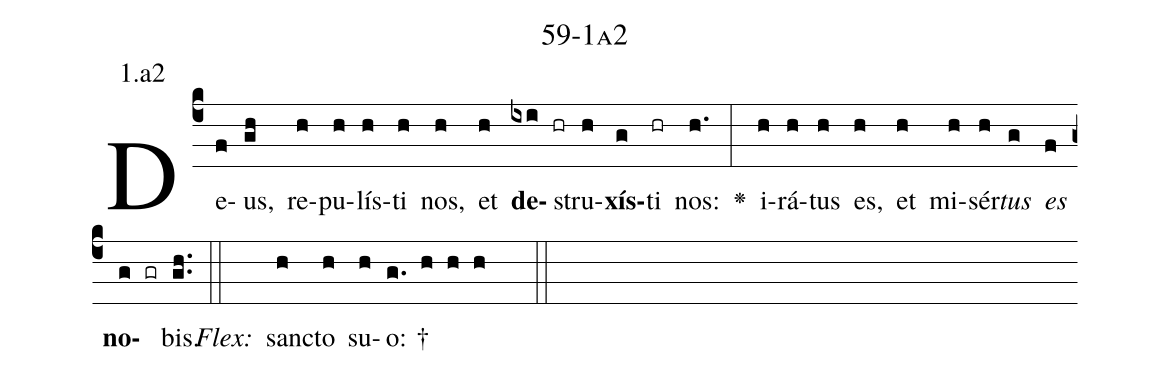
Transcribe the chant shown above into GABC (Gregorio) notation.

name: 59-1a2;
annotation: 1.a2;
%%
(c4)De(f)us,(gh) re(h)pu(h)lís(h)ti(h) nos,(h) et(h) <b>de</b>(ixi hr)stru(h)<b>xís</b>(g)ti(hr) nos:(h.) <v>\greheightstar</v>(:) i(h)rá(h)tus(h) es,(h) et(h) mi(h)sér(h)<i>tus</i>(g) <i>es</i>(f) <b>no</b>(g gr)bis.(gh..) (::)
<i>Flex:</i>()  sanc(h)to(h) su(h)o: †(g. h h h  ::)

%E(h) u(h) o(g) u(f) a(g) e.(gh..) (::)
